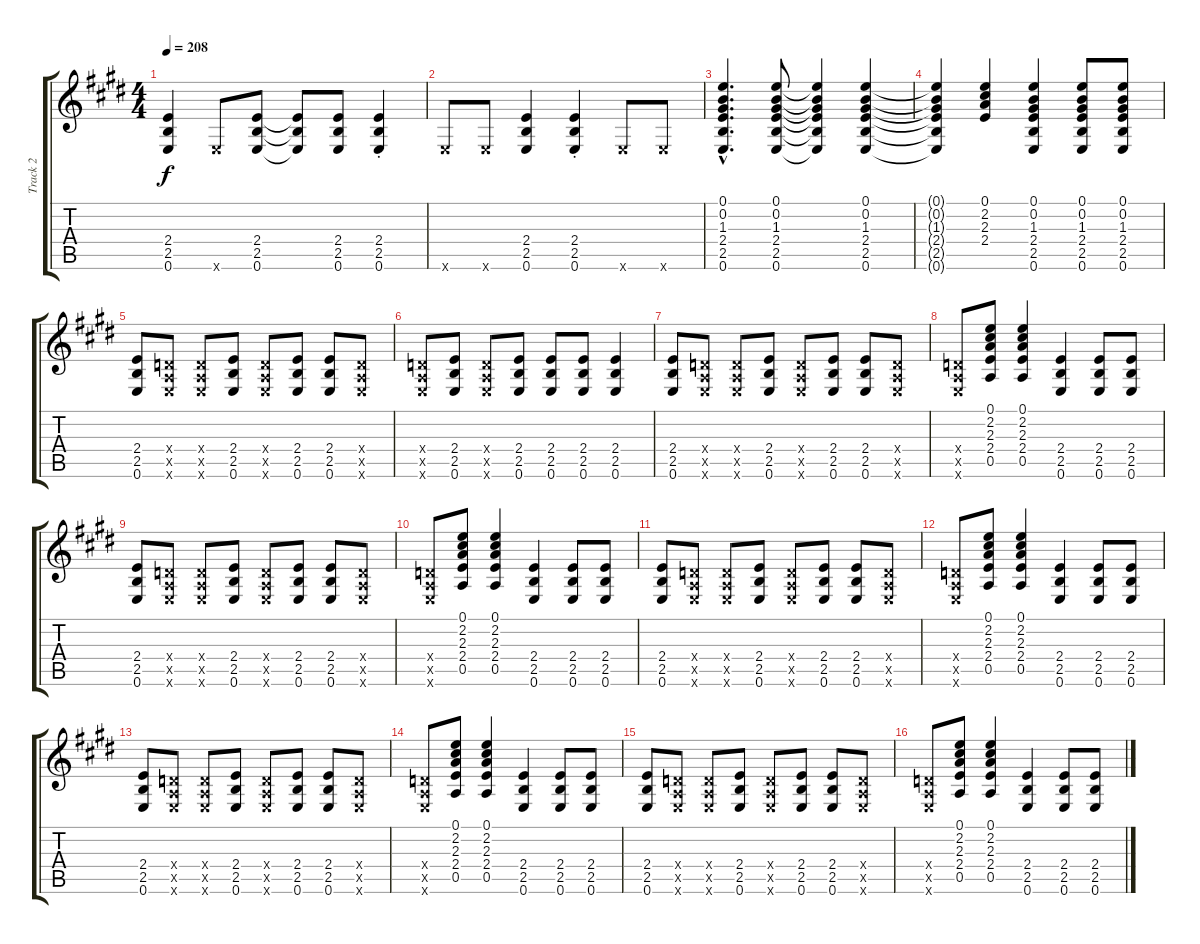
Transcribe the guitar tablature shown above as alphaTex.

\track ("Track 2" "Track 2") {instrument distortionguitar}
\staff {score tabs}
\tuning (E4 B3 G3 D3 A2 E2) {hide}
\ts (4 4)
\tempo 208
\clef g2
\ks e
(2.4 2.5 0.6).4{dy f} 0.6{x}.8 (2.4 2.5 0.6).8 (2.4{t} 2.5{t} 0.6{t}).8 (2.4 2.5 0.6).8 (2.4{st} 2.5 0.6).4 |
0.6{x}.8 0.6{x}.8 (2.4 2.5 0.6).4 (2.4{st} 2.5 0.6).4 0.6{x}.8 0.6{x}.8 |
(0.1{hac} 0.2{hac} 1.3{hac} 2.4{hac} 2.5{hac} 0.6{hac}).4{d} (0.1 0.2 1.3 2.4 2.5 0.6).8 (0.1{t} 0.2{t} 1.3{t} 2.4{t} 2.5{t} 0.6{t}).4 (0.1 0.2 1.3 2.4 2.5 0.6).4 |
(0.1{t} 0.2{t} 1.3{t} 2.4{t} 2.5{t} 0.6{t}).4 (0.1 2.2 2.3 2.4).4 (0.1 0.2 1.3 2.4 2.5 0.6).4 (0.1 0.2 1.3 2.4 2.5 0.6).8 (0.1 0.2 1.3 2.4 2.5 0.6).8 |
(2.4 2.5 0.6).8 (0.4{x} 0.5{x} 0.6{x}).8 (0.4{x} 0.5{x} 0.6{x}).8 (2.4 2.5 0.6).8 (0.4{x} 0.5{x} 0.6{x}).8 (2.4 2.5 0.6).8 (2.4 2.5 0.6).8 (0.4{x} 0.5{x} 0.6{x}).8 |
(0.4{x} 0.5{x} 0.6{x}).8 (2.4 2.5 0.6).8 (0.4{x} 0.5{x} 0.6{x}).8 (2.4 2.5 0.6).8 (2.4 2.5 0.6).8 (2.4 2.5 0.6).8 (2.4 2.5 0.6).4 |
(2.4 2.5 0.6).8 (0.4{x} 0.5{x} 0.6{x}).8 (0.4{x} 0.5{x} 0.6{x}).8 (2.4 2.5 0.6).8 (0.4{x} 0.5{x} 0.6{x}).8 (2.4 2.5 0.6).8 (2.4 2.5 0.6).8 (0.4{x} 0.5{x} 0.6{x}).8 |
(0.4{x} 0.5{x} 0.6{x}).8 (0.1 2.2 2.3 2.4 0.5).8 (0.1 2.2 2.3 2.4 0.5).4 (2.4 2.5 0.6).4 (2.4 2.5 0.6).8 (2.4 2.5 0.6).8 |
(2.4 2.5 0.6).8 (0.4{x} 0.5{x} 0.6{x}).8 (0.4{x} 0.5{x} 0.6{x}).8 (2.4 2.5 0.6).8 (0.4{x} 0.5{x} 0.6{x}).8 (2.4 2.5 0.6).8 (2.4 2.5 0.6).8 (0.4{x} 0.5{x} 0.6{x}).8 |
(0.4{x} 0.5{x} 0.6{x}).8 (0.1 2.2 2.3 2.4 0.5).8 (0.1 2.2 2.3 2.4 0.5).4 (2.4 2.5 0.6).4 (2.4 2.5 0.6).8 (2.4 2.5 0.6).8 |
(2.4 2.5 0.6).8 (0.4{x} 0.5{x} 0.6{x}).8 (0.4{x} 0.5{x} 0.6{x}).8 (2.4 2.5 0.6).8 (0.4{x} 0.5{x} 0.6{x}).8 (2.4 2.5 0.6).8 (2.4 2.5 0.6).8 (0.4{x} 0.5{x} 0.6{x}).8 |
(0.4{x} 0.5{x} 0.6{x}).8 (0.1 2.2 2.3 2.4 0.5).8 (0.1 2.2 2.3 2.4 0.5).4 (2.4 2.5 0.6).4 (2.4 2.5 0.6).8 (2.4 2.5 0.6).8 |
(2.4 2.5 0.6).8 (0.4{x} 0.5{x} 0.6{x}).8 (0.4{x} 0.5{x} 0.6{x}).8 (2.4 2.5 0.6).8 (0.4{x} 0.5{x} 0.6{x}).8 (2.4 2.5 0.6).8 (2.4 2.5 0.6).8 (0.4{x} 0.5{x} 0.6{x}).8 |
(0.4{x} 0.5{x} 0.6{x}).8 (0.1 2.2 2.3 2.4 0.5).8 (0.1 2.2 2.3 2.4 0.5).4 (2.4 2.5 0.6).4 (2.4 2.5 0.6).8 (2.4 2.5 0.6).8 |
(2.4 2.5 0.6).8 (0.4{x} 0.5{x} 0.6{x}).8 (0.4{x} 0.5{x} 0.6{x}).8 (2.4 2.5 0.6).8 (0.4{x} 0.5{x} 0.6{x}).8 (2.4 2.5 0.6).8 (2.4 2.5 0.6).8 (0.4{x} 0.5{x} 0.6{x}).8 |
(0.4{x} 0.5{x} 0.6{x}).8 (0.1 2.2 2.3 2.4 0.5).8 (0.1 2.2 2.3 2.4 0.5).4 (2.4 2.5 0.6).4 (2.4 2.5 0.6).8 (2.4 2.5 0.6).8
